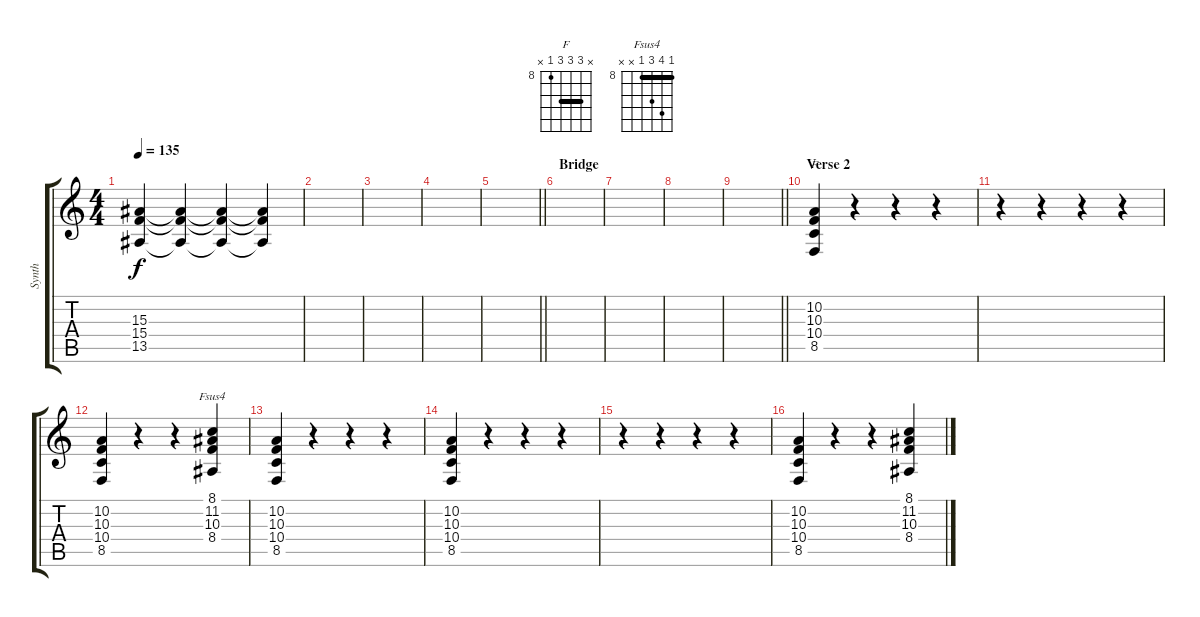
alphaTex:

\track ("Synth" "Synth") {instrument lead2sawtooth}
\staff {score tabs}
\tuning (E4 B3 G3 D3 A2 E2) {hide}
\chord ("F" x 10 10 10 8 x) {firstfret 8 barre 10}
\chord ("Fsus4" 8 11 10 8 x x) {firstfret 8 barre 8}
\ts (4 4)
\tempo 135
\clef g2
\ks c
(15.3{t} 15.4{t} 13.5{t}).4{dy f} (15.3{t} 15.4{t} 13.5{t}).4 (15.3{t} 15.4{t} 13.5{t}).4 (15.3{t} 15.4{t} 13.5{t}).4 |
|
|
|
\barLineRight lightlight
|
\section ("" "Bridge")
|
|
|
\barLineRight lightlight
|
\section ("" "Verse 2")
(10.2 10.3 10.4 8.5).4{ch "F"} r.4 r.4 r.4 |
r.4 r.4 r.4 r.4 |
(10.2 10.3 10.4 8.5).4 r.4 r.4 (8.1 11.2 10.3 8.4).4{ch "Fsus4"} |
(10.2 10.3 10.4 8.5).4 r.4 r.4 r.4 |
(10.2 10.3 10.4 8.5).4 r.4 r.4 r.4 |
r.4 r.4 r.4 r.4 |
(10.2 10.3 10.4 8.5).4 r.4 r.4 (8.1 11.2 10.3 8.4).4
